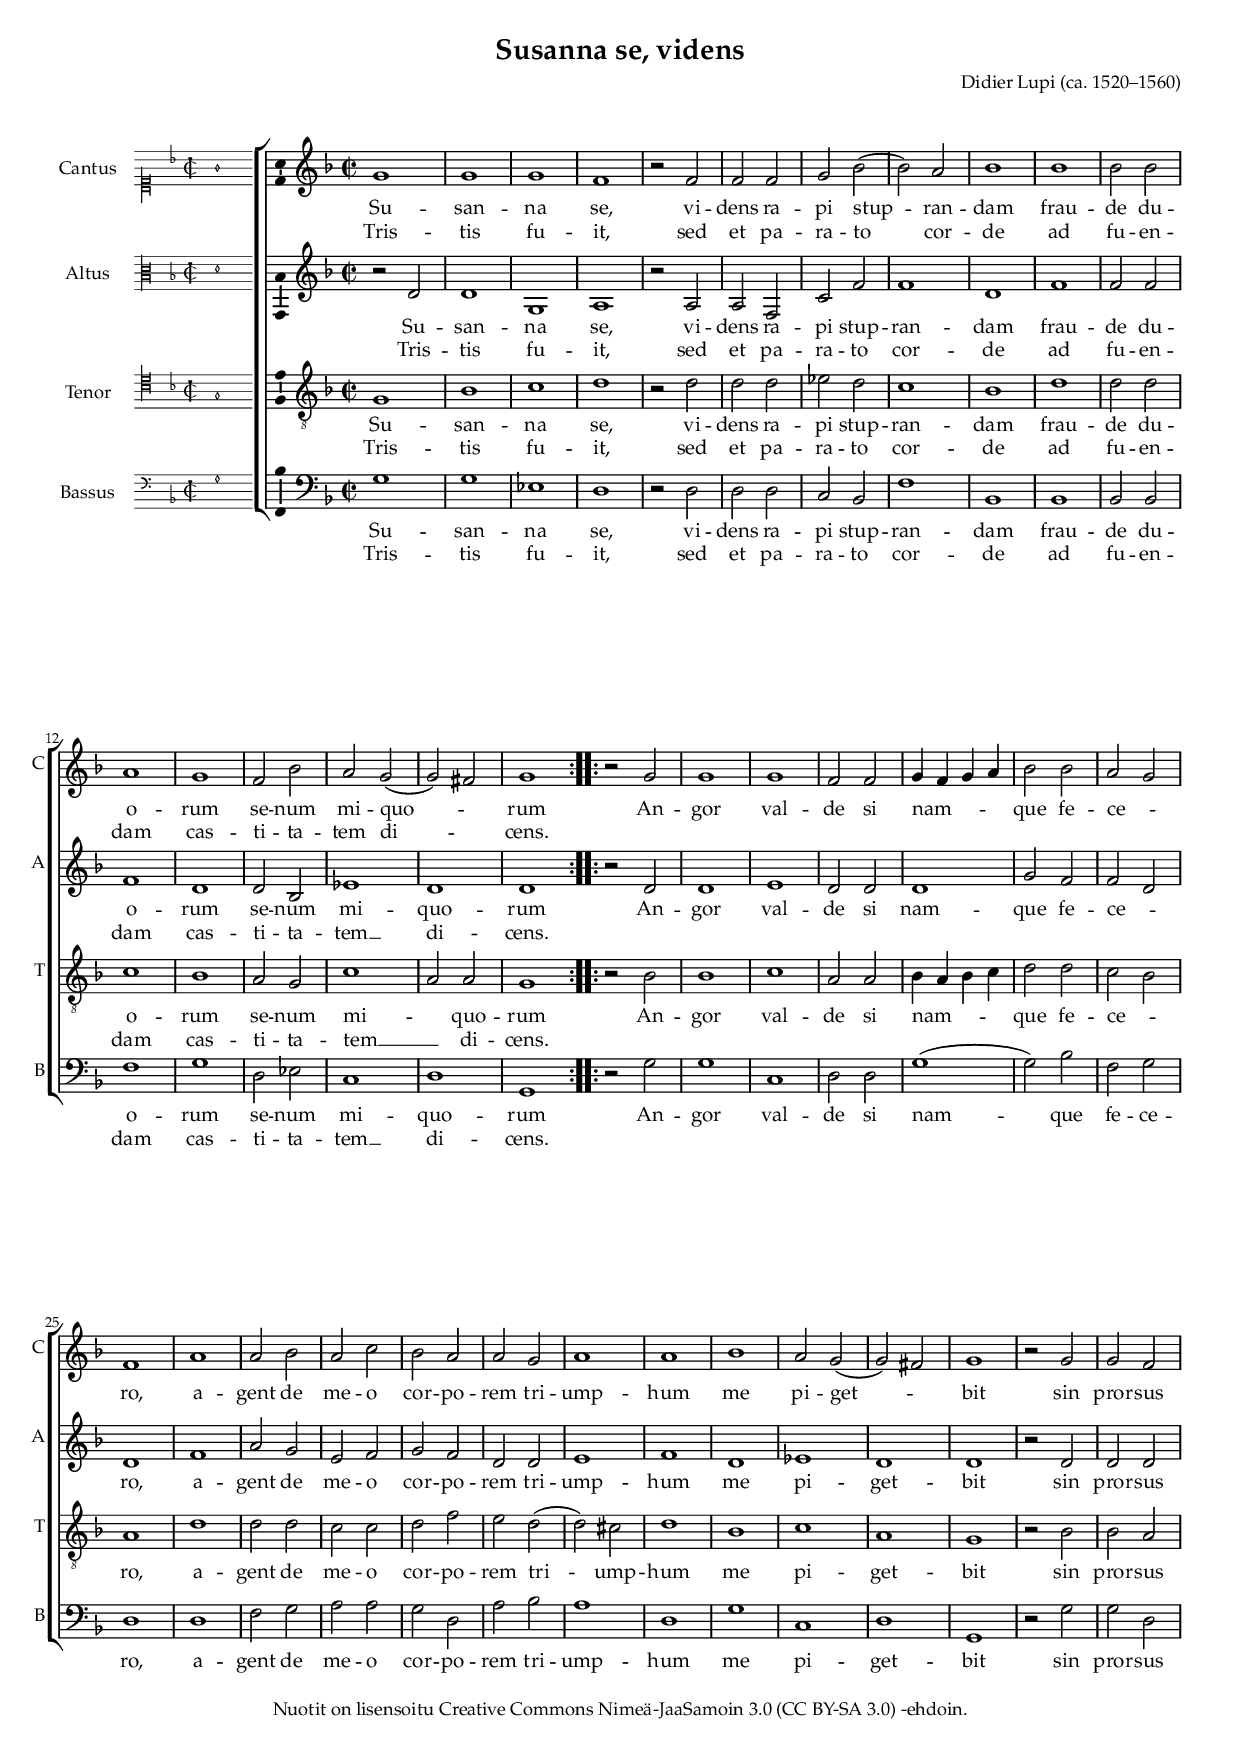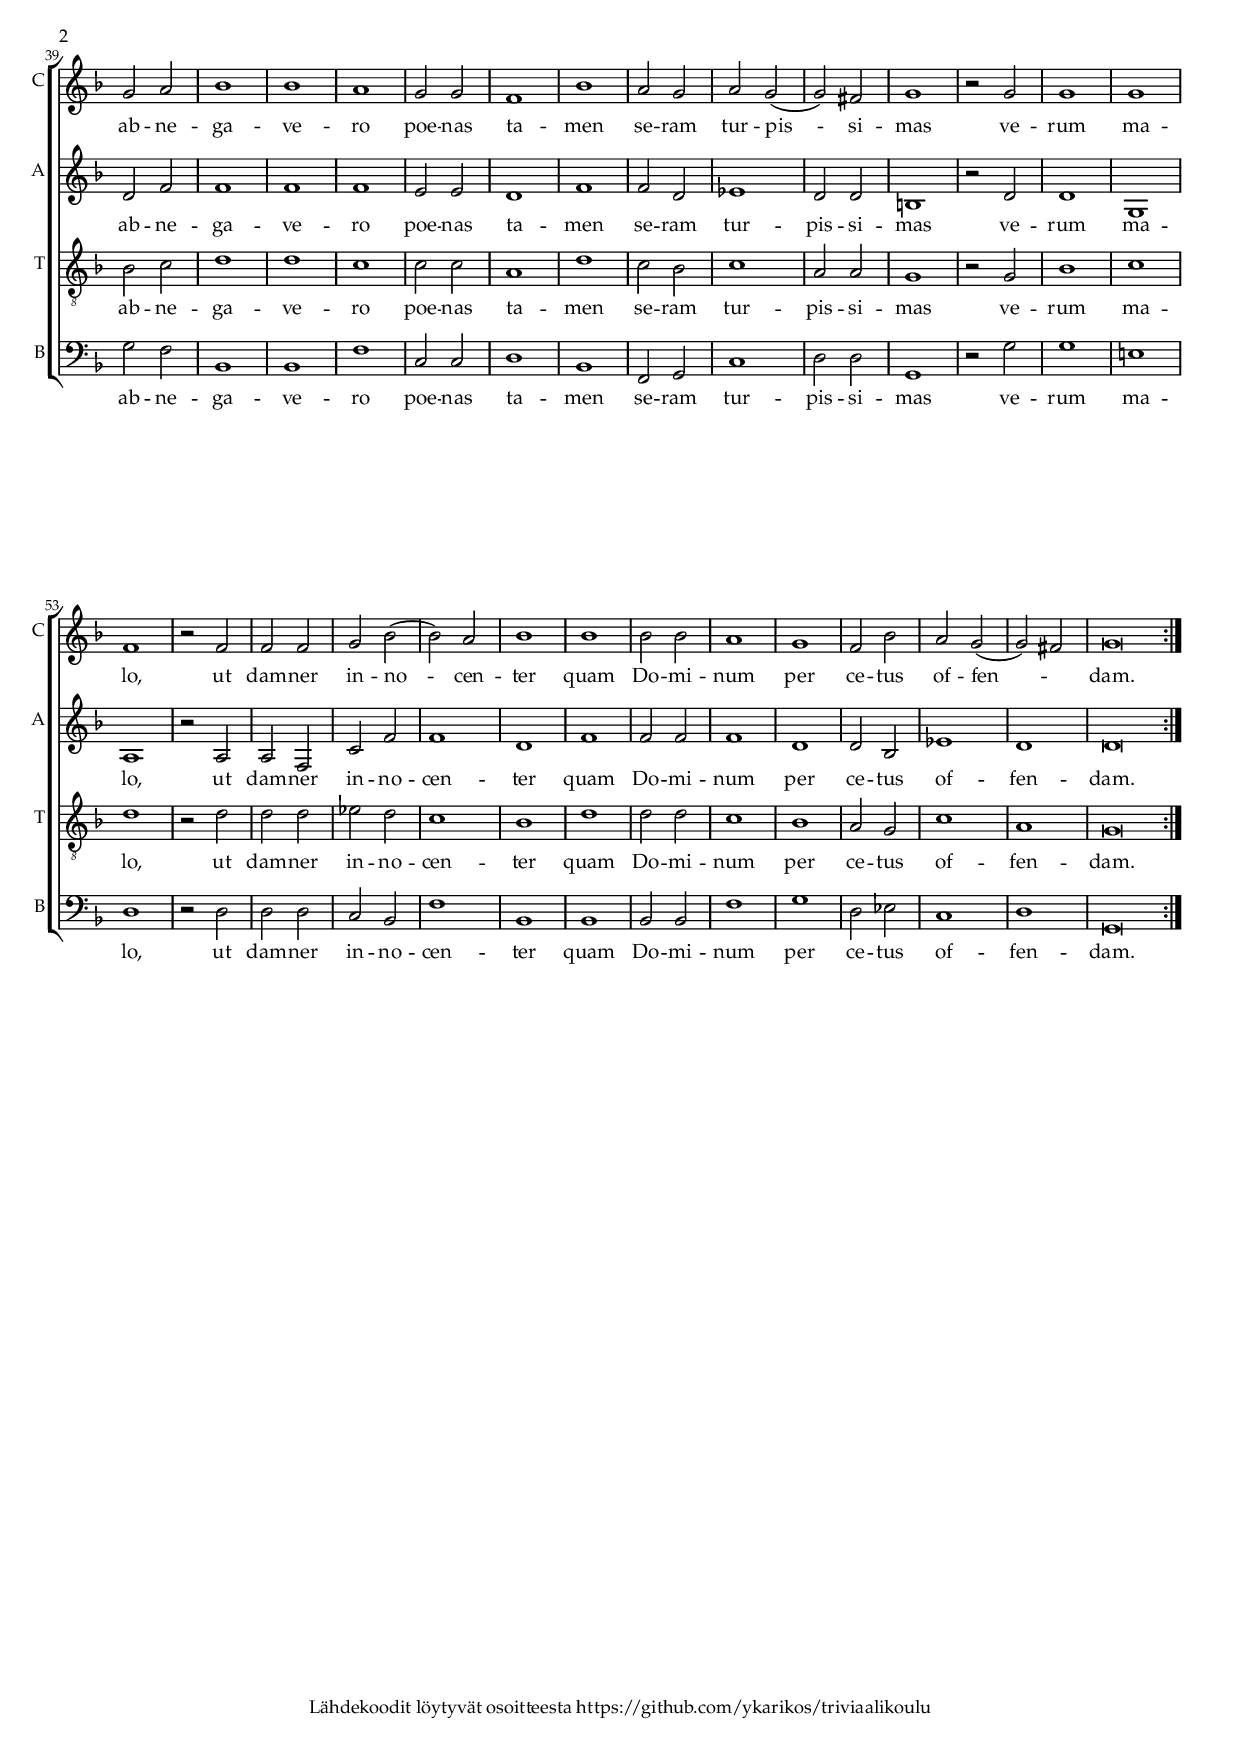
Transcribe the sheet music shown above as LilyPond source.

\version "2.19.80"
\include "suomi.ly"

#(set-global-staff-size 16)

global = {
%  \numericTimeSignature
  \time 2/2
%	\set Timing.measureLength = #(ly:make-moment 4/2)
%  \autoBeamOff
  \key d \minor
  \set Staff.midiInstrument = #"voice oohs"
}


SopranoMusic = \relative c'' {
	\set Staff.instrumentName = #"Cantus"
	\set Staff.shortInstrumentName = "C"

	\incipit { \clef "mensural-c1" \key d \minor \time 2/2 g'1 }

    \repeat volta 2 {
        g1 | g | g | f | r2 f | f f | g b( | b) a |
        b1 | b | b2 b | a1 | g | f2 b | a g( | g) fis | g1 |
    }
    \repeat volta 2 {
        r2 g | g1 | g | f2 f |
        \omit Slur
        g4( f g a) | b2 b | a( g) | f1 |
        a | a2 b | a c | b a | a g | a1 | a | b |
        \undo \omit Slur
        a2 g( | g) fis | g1 |

% 2
        r2 g | g f | g a | b1 | b | a | g2 g | f1 | b | a2 g |
        a g( | g) fis | g1 |
        r2 g | g1 | g | f |
        r2 f | f f | g b( | b) a | b1 | b | b2 b | a1 | g |
        f2 b | a g( | g) fis |
        \time 4/2
        \once \override Staff.TimeSignature.break-visibility = ##(#t #f #t)
        g\breve |
    }
}

stanzaOneLyricsSoprano = \lyricmode {
	Su -- san -- na se, vi -- dens ra -- pi stup -- ran -- dam
	frau -- de  du -- o -- rum se -- num mi -- quo -- _ rum
    An -- gor val -- de si nam -- que fe -- ce -- ro,
    a -- gent de me -- o cor -- po -- rem tri -- ump -- hum
    me pi -- get -- _ bit
    sin pror -- sus ab -- ne -- ga -- ve -- ro
    poe -- nas ta -- men se -- ram tur -- pis -- si -- mas
    ve -- rum ma -- lo,
    ut dam -- ner in -- no -- cen -- ter
    quam Do -- mi -- num per ce -- tus of -- fen -- _ dam.
}

stanzaTwoLyricsSoprano = \lyricmode {
    Tris -- tis fu -- it, sed et pa -- ra -- to cor -- de
    ad fu -- en -- dam cas -- ti -- ta -- tem di -- _ cens.
}

stanzaOneLyrics = \lyricmode {
	Su -- san -- na se, vi -- dens ra -- pi stup -- ran -- dam
	frau -- de  du -- o -- rum se -- num mi -- quo -- rum
    An -- gor val -- de si nam -- que fe -- ce -- ro,
    a -- gent de me -- o cor -- po -- rem tri -- ump -- hum
    me pi -- get -- bit
    sin pror -- sus ab -- ne -- ga -- ve -- ro
    poe -- nas ta -- men se -- ram tur -- pis -- si -- mas
    ve -- rum ma -- lo,
    ut dam -- ner in -- no -- cen -- ter
    quam Do -- mi -- num per ce -- tus of -- fen -- dam.
}

stanzaTwoLyrics = \lyricmode {
    Tris -- tis fu -- it, sed et pa -- ra -- to cor -- de
    ad fu -- en -- dam cas -- ti -- ta -- tem __ di -- cens.
}

AltoMusic = \relative c' {
	\set Staff.instrumentName = #"Altus"
	\set Staff.shortInstrumentName = "A"

	\incipit { \clef "mensural-c3" \key d \minor \time 2/2 d'1 }

    \repeat volta 2 {
    	r2 d | d1 | g, | a | r2 a | a f | c' f | f1 | d |
        f | f2 f | f1 | d | d2 b | es1 | d | d |
    }
    \repeat volta 2 {
        r2 d | d1 | e | d2 d | d1 | g2 f |
        \omit Slur
        f( d) | d1 | f | a2 g | e f | g f | d d |
        e1 | f | d | es | d | d |
% 2
        r2 d | d d | d f | f1 | f | f | e2 e | d1 | f | f2 d |
        es1 | d2 d | h1 |
        r2 d | d1 | g, | a |
        r2 a | a f | c' f | f1 |
        d | f | f2 f | f1 | d | d2 b | es1 | d1
        \time 4/2
        \once \override Staff.TimeSignature.break-visibility = ##(#t #f #t)
        d\breve |
    }
}

TenoreMusic = \relative c' {
    \set Staff.instrumentName = #"Tenor"
	\set Staff.shortInstrumentName = "T"

	\incipit { \clef "mensural-c4" \key d \minor \time 2/2 g1 }

	\clef "treble_8"
    \omit Slur
    \repeat volta 2 {
        g1 | b | c | d |
        r2 d | d d | es d | c1 | b | 
        d | d2 d | c1 | b | a2 g | c1( | a2) a | 
        g1 
    }
    \repeat volta 2 {
        r2 b | b1 | c | a2 a | b4( a b c) | d2 d |
        c( b) | a1 | d | d2 d | c c | d f | 
        \undo \omit Slur
        e d( | d) cis | d1 |
        b | c | a | g |
    % 2
        r2 b | b a | b c | d1 | d | c | c2 c | a1 | d | c2 b |
        c1 | a2 a | g1 | 
        r2 g | b1 | c | d |
        r2 d | d d | es d | c1 | b |
        d | d2 d | c1 | b | a2 g | c1 | a |
        \time 4/2
        \once \override Staff.TimeSignature.break-visibility = ##(#t #f #t)
        g\breve
    }
}

BassMusic = \relative c' {
	\set Staff.instrumentName = #"Bassus"
	\set Staff.shortInstrumentName = "B"

	\incipit { \clef "mensural-f" \key d \minor \time 2/2 g1 }

	\clef bass
    \repeat volta 2 {
        g1 | g | es | d | r2 d | d d | c b | f'1 | b, | b |
        b2 b | f'1 | g |
        d2 es | c1 | d | g, |
    }
    \repeat volta 2 {
        r2 g' | g1 | c, | d2 d | g1( | g2) b |
        f g | d1 | d | f2 g | a a | g d | a' b |
        a1 | d, | g | c, | d | g, |
% 2
        r2 g' | g d | g f | b,1 | b | f' |
        c2 c | d1 | b | f2 g |
        c1 | d2 d | g,1 |
        r2 g' | g1 | e! | d |
        r2 d | d d | c b | f'1 |
        b, | b | b2 b | f'1 | g | d2 es |
        c1 | d |
        \time 4/2
        \once \override Staff.TimeSignature.break-visibility = ##(#t #f #t)
        g,\breve |
    }
}


\header {
  title = "Susanna se, videns"
  composer = "Didier Lupi (ca. 1520–1560)"
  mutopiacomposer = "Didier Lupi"
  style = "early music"
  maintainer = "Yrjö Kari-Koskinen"
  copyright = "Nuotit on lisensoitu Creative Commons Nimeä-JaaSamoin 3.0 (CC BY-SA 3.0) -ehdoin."
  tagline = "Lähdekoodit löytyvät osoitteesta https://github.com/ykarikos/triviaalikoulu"
}

\paper {
    #(define fonts
        (make-pango-font-tree "Palatino"
                              "Nimbus Sans"
                              "Luxi Mono"
                              (/ staff-height pt 20)))
}


\score {
  \new ChoirStaff <<
    \new Staff <<
      \new Voice = "Soprano" {
		    \global
        \SopranoMusic
      }
     \new Lyrics \lyricsto "Soprano" {
       \stanzaOneLyricsSoprano
     }
     \new Lyrics \lyricsto "Soprano" {
       \stanzaTwoLyricsSoprano
     }
     >>
    \new Staff <<
      \new Voice = "Alto" {
        \global
        \AltoMusic
      }
     \new Lyrics \lyricsto "Alto" {
       \stanzaOneLyrics
     }
     \new Lyrics \lyricsto "Alto" {
       \stanzaTwoLyrics
     }
     >>
    \new Staff <<
      \new Voice = "Tenore" {
        \global
        \TenoreMusic
      }
      \new Lyrics \lyricsto "Tenore" {
       \stanzaOneLyrics
      }
      \new Lyrics \lyricsto "Tenore" {
       \stanzaTwoLyrics
      }
     >>
    \new Staff <<
      \new Voice = "Bass" {
        \global
        \BassMusic
      }
      \new Lyrics \lyricsto "Bass" {
       \stanzaOneLyrics
      }
      \new Lyrics \lyricsto "Bass" {
       \stanzaTwoLyrics
      }
     >>
  >>
  \layout {
    \context {
      \Voice
      \consists "Ambitus_engraver"
    }
    indent = 3.5\cm
    incipit-width = 2\cm
    \context {
     \Staff \RemoveEmptyStaves
   }
    \context {
     \Score
     \override VerticalAxisGroup.remove-first = ##t
    }
  }
}
